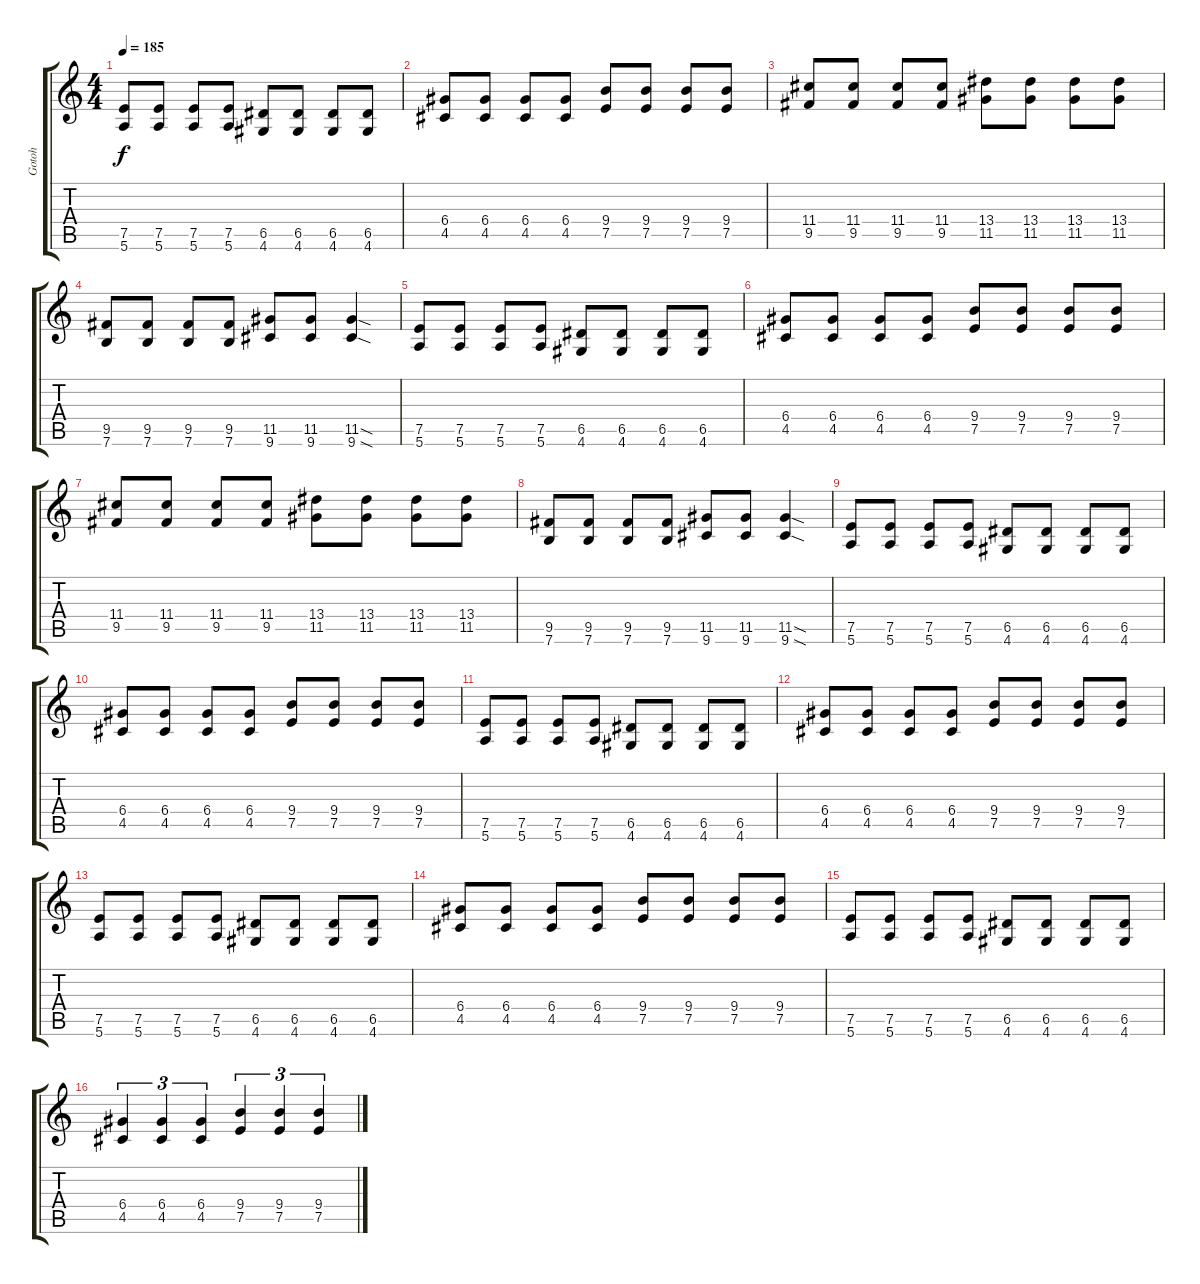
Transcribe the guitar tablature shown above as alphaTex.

\track ("Gotoh" "Gotoh") {instrument distortionguitar}
\staff {score tabs}
\tuning (E4 B3 G3 D3 A2 E2) {hide}
\ts (4 4)
\tempo 185
\clef g2
\ks c
(7.5 5.6).8{dy f} (7.5 5.6).8 (7.5 5.6).8 (7.5 5.6).8 (6.5 4.6).8 (6.5 4.6).8 (6.5 4.6).8 (6.5 4.6).8 |
(6.4 4.5).8 (6.4 4.5).8 (6.4 4.5).8 (6.4 4.5).8 (9.4 7.5).8 (9.4 7.5).8 (9.4 7.5).8 (9.4 7.5).8 |
(11.4 9.5).8 (11.4 9.5).8 (11.4 9.5).8 (11.4 9.5).8 (13.4 11.5).8 (13.4 11.5).8 (13.4 11.5).8 (13.4 11.5).8 |
(9.5 7.6).8 (9.5 7.6).8 (9.5 7.6).8 (9.5 7.6).8 (11.5 9.6).8 (11.5 9.6).8 (11.5{sod} 9.6{sod}).4 |
(7.5 5.6).8 (7.5 5.6).8 (7.5 5.6).8 (7.5 5.6).8 (6.5 4.6).8 (6.5 4.6).8 (6.5 4.6).8 (6.5 4.6).8 |
(6.4 4.5).8 (6.4 4.5).8 (6.4 4.5).8 (6.4 4.5).8 (9.4 7.5).8 (9.4 7.5).8 (9.4 7.5).8 (9.4 7.5).8 |
(11.4 9.5).8 (11.4 9.5).8 (11.4 9.5).8 (11.4 9.5).8 (13.4 11.5).8 (13.4 11.5).8 (13.4 11.5).8 (13.4 11.5).8 |
(9.5 7.6).8 (9.5 7.6).8 (9.5 7.6).8 (9.5 7.6).8 (11.5 9.6).8 (11.5 9.6).8 (11.5{sod} 9.6{sod}).4 |
(7.5 5.6).8 (7.5 5.6).8 (7.5 5.6).8 (7.5 5.6).8 (6.5 4.6).8 (6.5 4.6).8 (6.5 4.6).8 (6.5 4.6).8 |
(6.4 4.5).8 (6.4 4.5).8 (6.4 4.5).8 (6.4 4.5).8 (9.4 7.5).8 (9.4 7.5).8 (9.4 7.5).8 (9.4 7.5).8 |
(7.5 5.6).8 (7.5 5.6).8 (7.5 5.6).8 (7.5 5.6).8 (6.5 4.6).8 (6.5 4.6).8 (6.5 4.6).8 (6.5 4.6).8 |
(6.4 4.5).8 (6.4 4.5).8 (6.4 4.5).8 (6.4 4.5).8 (9.4 7.5).8 (9.4 7.5).8 (9.4 7.5).8 (9.4 7.5).8 |
(7.5 5.6).8 (7.5 5.6).8 (7.5 5.6).8 (7.5 5.6).8 (6.5 4.6).8 (6.5 4.6).8 (6.5 4.6).8 (6.5 4.6).8 |
(6.4 4.5).8 (6.4 4.5).8 (6.4 4.5).8 (6.4 4.5).8 (9.4 7.5).8 (9.4 7.5).8 (9.4 7.5).8 (9.4 7.5).8 |
(7.5 5.6).8 (7.5 5.6).8 (7.5 5.6).8 (7.5 5.6).8 (6.5 4.6).8 (6.5 4.6).8 (6.5 4.6).8 (6.5 4.6).8 |
(6.4 4.5).4{tu (3 2)} (6.4 4.5).4{tu (3 2)} (6.4 4.5).4{tu (3 2)} (9.4 7.5).4{tu (3 2)} (9.4 7.5).4{tu (3 2)} (9.4 7.5).4{tu (3 2)}
